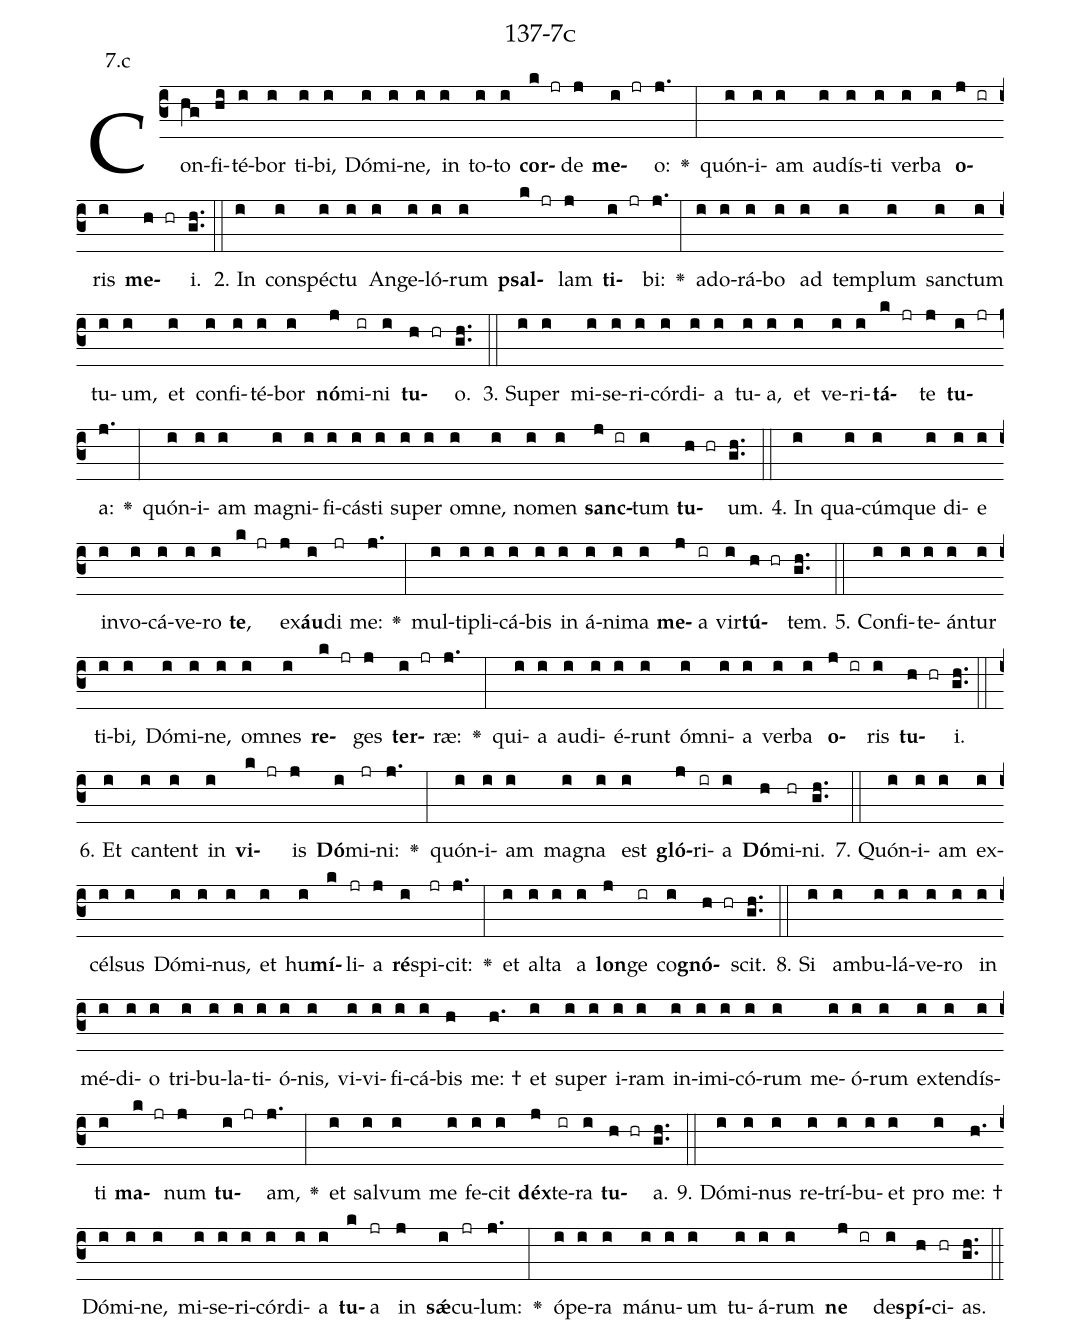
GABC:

name: 137-7c;
annotation: 7.c;
%%
(c3)Con(hg)fi(hi)té(i)bor(i) ti(i)bi,(i) Dó(i)mi(i)ne,(i) in(i) to(i)to(i) <b>cor</b>(k jr)de(j) <b>me</b>(i jr)o:(j.) <v>\greheightstar</v>(:) quón(i)i(i)am(i) au(i)dís(i)ti(i) ver(i)ba(i) <b>o</b>(j ir)ris(i) <b>me</b>(h hr)i.(gh..) (::)
2. In(i) con(i)spéc(i)tu(i) An(i)ge(i)ló(i)rum(i) <b>psal</b>(k jr)lam(j) <b>ti</b>(i jr)bi:(j.) <v>\greheightstar</v>(:) ad(i)o(i)rá(i)bo(i) ad(i) tem(i)plum(i) sanc(i)tum(i) tu(i)um,(i) et(i) con(i)fi(i)té(i)bor(i) <b>nó</b>(j)mi(ir)ni(i) <b>tu</b>(h hr)o.(gh..) (::)
3. Su(i)per(i) mi(i)se(i)ri(i)cór(i)di(i)a(i) tu(i)a,(i) et(i) ve(i)ri(i)<b>tá</b>(k jr)te(j) <b>tu</b>(i jr)a:(j.) <v>\greheightstar</v>(:) quón(i)i(i)am(i) ma(i)gni(i)fi(i)cás(i)ti(i) su(i)per(i) om(i)ne,(i) no(i)men(i) <b>sanc</b>(j ir)tum(i) <b>tu</b>(h hr)um.(gh..) (::)
4. In(i) qua(i)cúm(i)que(i) di(i)e(i) in(i)vo(i)cá(i)ve(i)ro(i) <b>te</b>,(k jr) ex(j)<b>áu</b>(i)di(jr) me:(j.) <v>\greheightstar</v>(:) mul(i)ti(i)pli(i)cá(i)bis(i) in(i) á(i)ni(i)ma(i) <b>me</b>(j)a(ir) vir(i)<b>tú</b>(h hr)tem.(gh..) (::)
5. Con(i)fi(i)te(i)án(i)tur(i) ti(i)bi,(i) Dó(i)mi(i)ne,(i) om(i)nes(i) <b>re</b>(k jr)ges(j) <b>ter</b>(i jr)ræ:(j.) <v>\greheightstar</v>(:) qui(i)a(i) au(i)di(i)é(i)runt(i) óm(i)ni(i)a(i) ver(i)ba(i) <b>o</b>(j ir)ris(i) <b>tu</b>(h hr)i.(gh..) (::)
6. Et(i) can(i)tent(i) in(i) <b>vi</b>(k jr)is(j) <b>Dó</b>(i)mi(jr)ni:(j.) <v>\greheightstar</v>(:) quón(i)i(i)am(i) ma(i)gna(i) est(i) <b>gló</b>(j)ri(ir)a(i) <b>Dó</b>(h)mi(hr)ni.(gh..) (::)
7. Quón(i)i(i)am(i) ex(i)cél(i)sus(i) Dó(i)mi(i)nus,(i) et(i) hu(i)<b>mí</b>(k)li(jr)a(j) <b>ré</b>(i)spi(jr)cit:(j.) <v>\greheightstar</v>(:) et(i) al(i)ta(i) a(i) <b>lon</b>(j)ge(ir) co(i)<b>gnó</b>(h hr)scit.(gh..) (::)
8. Si(i) am(i)bu(i)lá(i)ve(i)ro(i) in(i) mé(i)di(i)o(i) tri(i)bu(i)la(i)ti(i)ó(i)nis,(i) vi(i)vi(i)fi(i)cá(i)bis(h) me: †(h.) et(i) su(i)per(i) i(i)ram(i) in(i)i(i)mi(i)có(i)rum(i) me(i)ó(i)rum(i) ex(i)ten(i)dís(i)ti(i) <b>ma</b>(k jr)num(j) <b>tu</b>(i jr)am,(j.) <v>\greheightstar</v>(:) et(i) sal(i)vum(i) me(i) fe(i)cit(i) <b>déx</b>(j)te(ir)ra(i) <b>tu</b>(h hr)a.(gh..) (::)
9. Dó(i)mi(i)nus(i) re(i)trí(i)bu(i)et(i) pro(i) me: †(h.) Dó(i)mi(i)ne,(i) mi(i)se(i)ri(i)cór(i)di(i)a(i) <b>tu</b>(k)a(jr) in(j) <b>sǽ</b>(i)cu(jr)lum:(j.) <v>\greheightstar</v>(:) ó(i)pe(i)ra(i) má(i)nu(i)um(i) tu(i)á(i)rum(i) <b>ne</b>(j ir) de(i)<b>spí</b>(h)ci(hr)as.(gh..) (::)
